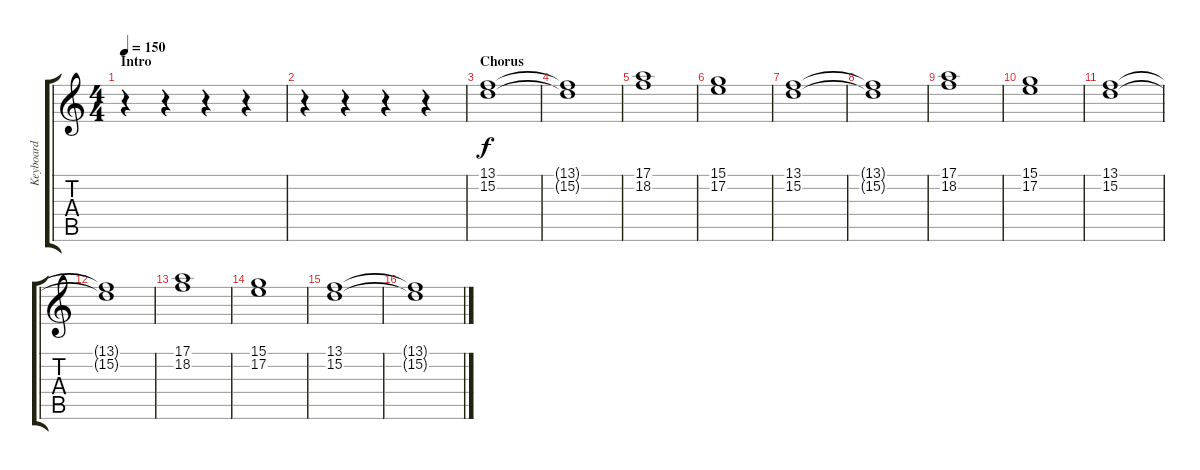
\track ("Keyboard" "Keyboard") {instrument synthstrings1}
\staff {score tabs}
\tuning (E4 B3 G3 D3 A2 E2) {hide}
\ts (4 4)
\section ("" "Intro")
\tempo 150
\clef g2
\ks c
r.4{dy f instrument synthstrings1} r.4 r.4 r.4 |
r.4 r.4 r.4 r.4 |
\section ("" "Chorus")
(13.1 15.2).1 |
(13.1{t} 15.2{t}).1 |
(17.1 18.2).1 |
(15.1 17.2).1 |
(13.1 15.2).1 |
(13.1{t} 15.2{t}).1 |
(17.1 18.2).1 |
(15.1 17.2).1 |
(13.1 15.2).1 |
(13.1{t} 15.2{t}).1 |
(17.1 18.2).1 |
(15.1 17.2).1 |
(13.1 15.2).1 |
(13.1{t} 15.2{t}).1
